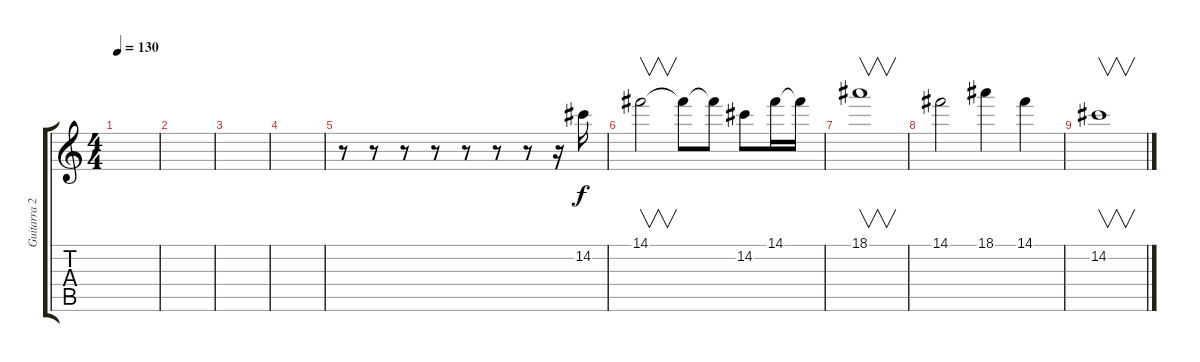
\track ("Guitarra 2 solo" "Guitarra 2") {instrument distortionguitar}
\staff {score tabs}
\tuning (E4 B3 G3 D3 A2 E2) {hide}
\ts (4 4)
\tempo 130
\clef g2
\ks c
|
|
|
|
r.8 r.8 r.8 r.8 r.8 r.8 r.8 r.16 14.2.16 |
14.1.2{v} 14.1{t}.8 14.1{t}.8 14.2.8 14.1.16 14.1{t}.16 |
18.1.1{v} |
14.1.2 18.1.4 14.1.4 |
14.2.1{v}
